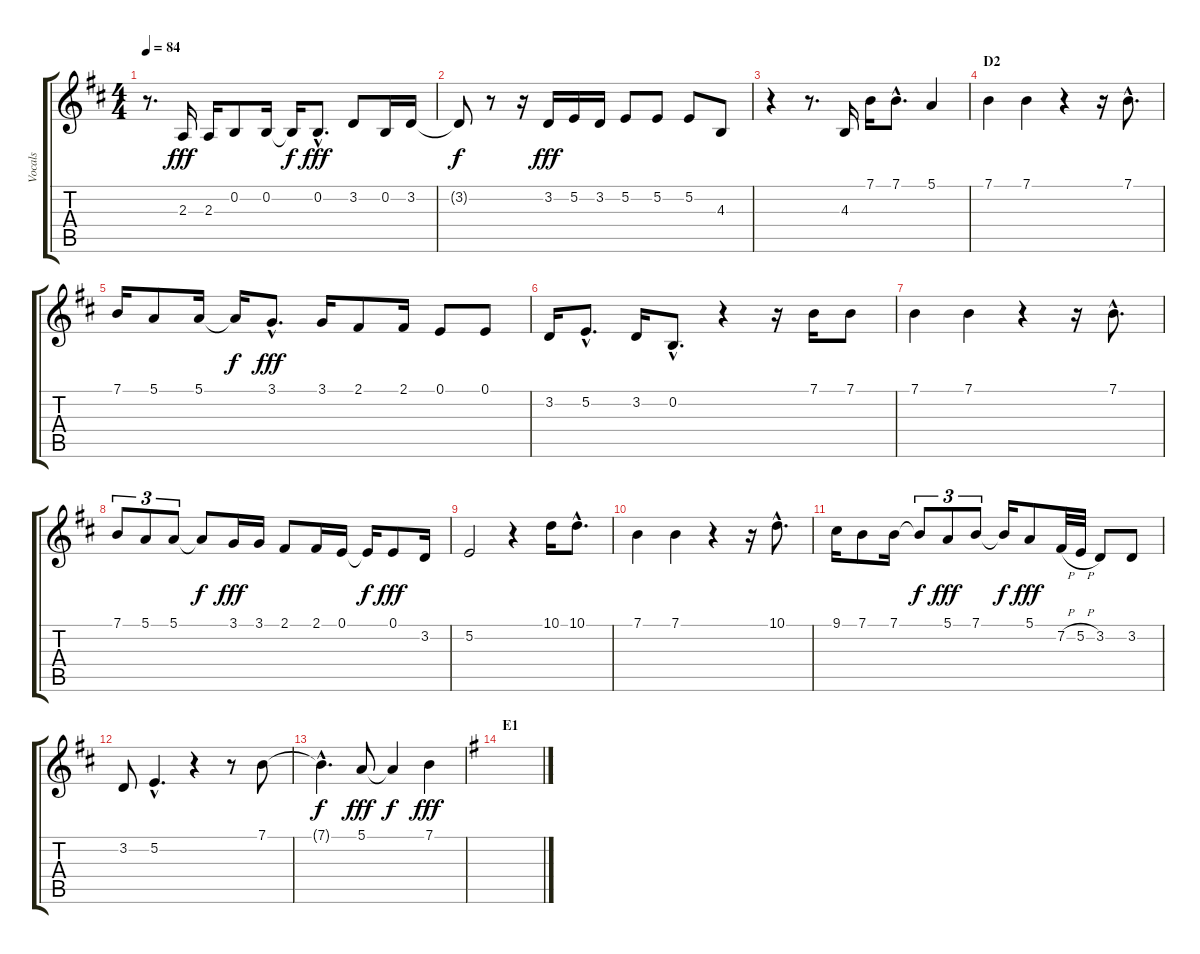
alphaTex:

\track ("Vocals" "Vocals") {instrument lead6voice}
\staff {score tabs}
\tuning (E4 B3 G3 D3 A2 E2) {hide}
\ts (4 4)
\tempo 84
\clef g2
\ks d
r.8{d dy fff} 2.3.16 2.3.16 0.2.8 0.2.16 0.2{t}.16{dy f} 0.2{hac}.8{d dy fff} 3.2.8 0.2.16 3.2.16 |
3.2{t}.8{dy f} r.8 r.16 3.2.16{dy fff} 5.2.16 3.2.16 5.2.8 5.2.8 5.2.8 4.3.8 |
r.4 r.8{d} 4.3.16 7.1.16 7.1{hac}.8{d} 5.1.4 |
\section ("" "D2")
7.1.4 7.1.4 r.4 r.16 7.1{hac}.8{d} |
7.1.16 5.1.8 5.1.16 5.1{t}.16{dy f} 3.1{hac}.8{d dy fff} 3.1.16 2.1.8 2.1.16 0.1.8 0.1.8 |
3.2.16 5.2{hac}.8{d} 3.2.16 0.2{hac}.8{d} r.4 r.16 7.1.16 7.1.8 |
7.1.4 7.1.4 r.4 r.16 7.1{hac}.8{d} |
7.1.8{tu (3 2)} 5.1.8{tu (3 2)} 5.1.8{tu (3 2)} 5.1{t}.8{dy f} 3.1.16{dy fff} 3.1.16 2.1.8 2.1.16 0.1.16 0.1{t}.16{dy f} 0.1.8{dy fff} 3.2.16 |
5.2.2 r.4 10.1.16 10.1{hac}.8{d} |
7.1.4 7.1.4 r.4 r.16 10.1{hac}.8{d} |
9.1.16 7.1.8 7.1.16 7.1{t}.8{tu (3 2) dy f} 5.1.8{tu (3 2) dy fff} 7.1.8{tu (3 2)} 7.1{t}.16{dy f} 5.1.8{dy fff} 7.2{h}.32 5.2{h}.32 3.2.8 3.2.8 |
3.2.8 5.2{hac}.4{d} r.4 r.8 7.1.8 |
7.1{hac t}.4{d dy f} 5.1.8{dy fff} 5.1{t}.4{dy f} 7.1.4{dy fff} |
\section ("" "E1")
\ks g
